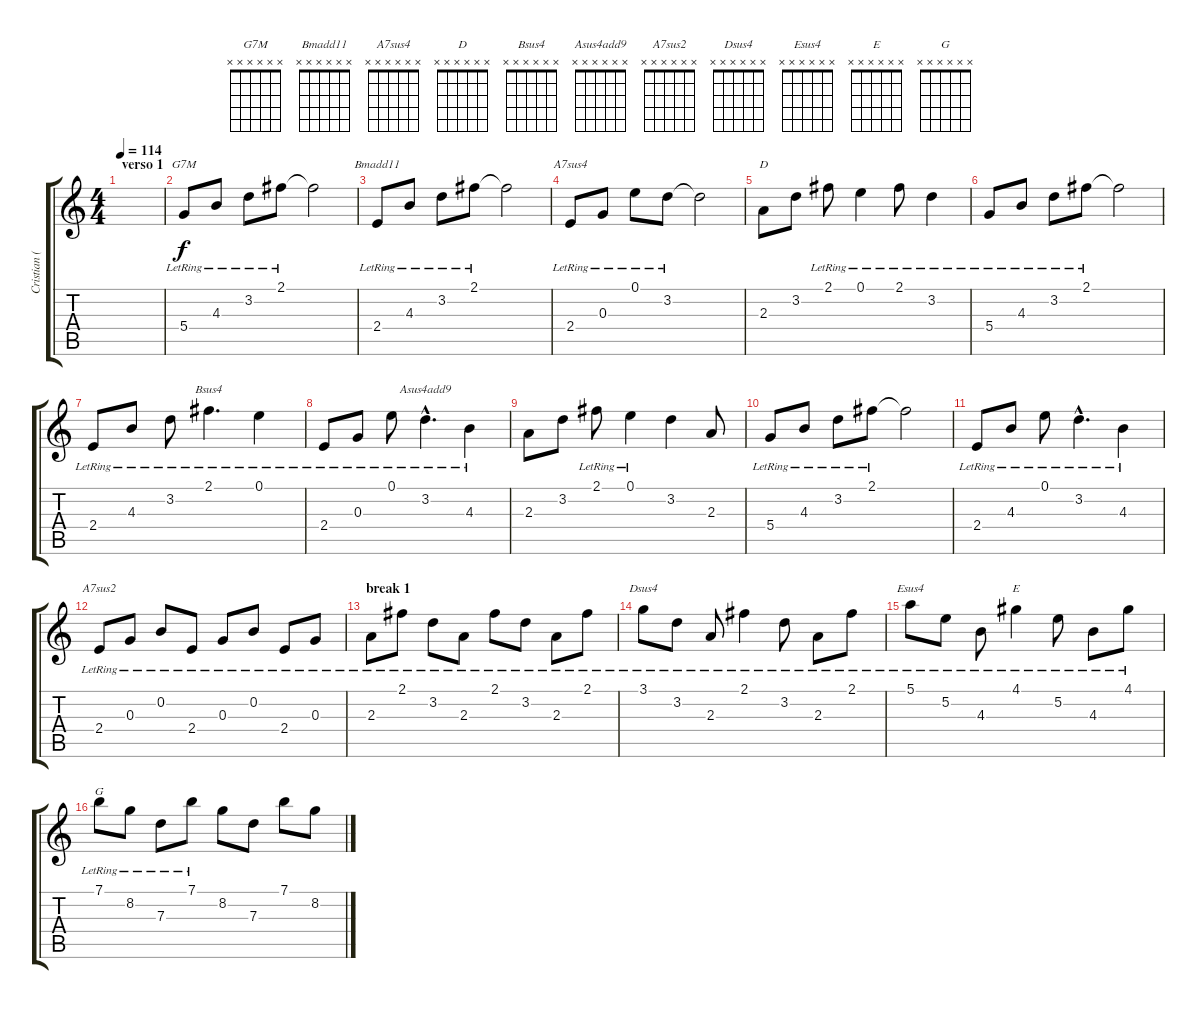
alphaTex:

\track ("Cristian (guitarra)" "Cristian (") {instrument acousticguitarsteel}
\staff {score tabs}
\tuning (E4 B3 G3 D3 A2 E2) {hide}
\chord ("G7M" x x x x x x)
\chord ("Bmadd11" x x x x x x)
\chord ("A7sus4" x x x x x x)
\chord ("D" x x x x x x)
\chord ("Bsus4" x x x x x x)
\chord ("Asus4add9" x x x x x x)
\chord ("A7sus2" x x x x x x)
\chord ("Dsus4" x x x x x x)
\chord ("Esus4" x x x x x x)
\chord ("E" x x x x x x)
\chord ("G" x x x x x x)
\ts (4 4)
\section ("" "verso 1")
\tempo 114
\clef g2
\ks c
|
5.4{lr}.8{ch "G7M"} 4.3{lr}.8 3.2{lr}.8 2.1{lr}.8 2.1{t}.2 |
2.4{lr}.8{ch "Bmadd11"} 4.3{lr}.8 3.2{lr}.8 2.1{lr}.8 2.1{t}.2 |
2.4{lr}.8{ch "A7sus4"} 0.3{lr}.8 0.1{lr}.8 3.2{lr}.8 3.2{t}.2 |
2.3.8{ch "D"} 3.2.8 2.1{lr}.8 0.1{lr}.4 2.1{lr}.8 3.2{lr}.4 |
5.4{lr}.8 4.3{lr}.8 3.2{lr}.8 2.1{lr}.8 2.1{t}.2 |
2.4{lr}.8 4.3{lr}.8 3.2{lr}.8 2.1{lr}.4{d ch "Bsus4"} 0.1{lr}.4 |
2.4{lr}.8 0.3{lr}.8 0.1{lr}.8 3.2{hac lr}.4{d ch "Asus4add9"} 4.3{lr}.4 |
2.3.8 3.2.8 2.1{lr}.8 0.1{lr}.4 3.2.4 2.3.8 |
5.4{lr}.8 4.3{lr}.8 3.2{lr}.8 2.1{lr}.8 2.1{t}.2 |
2.4{lr}.8 4.3{lr}.8 0.1{lr}.8 3.2{hac lr}.4{d} 4.3{lr}.4 |
2.4{lr}.8{ch "A7sus2"} 0.3{lr}.8 0.2{lr}.8 2.4{lr}.8 0.3{lr}.8 0.2{lr}.8 2.4{lr}.8 0.3{lr}.8 |
\section ("" "break 1")
2.3{lr}.8 2.1{lr}.8 3.2{lr}.8 2.3{lr}.8 2.1{lr}.8 3.2{lr}.8 2.3{lr}.8 2.1{lr}.8 |
3.1{lr}.8{ch "Dsus4"} 3.2{lr}.8 2.3{lr}.8 2.1{lr}.4 3.2{lr}.8 2.3{lr}.8 2.1{lr}.8 |
5.1{lr}.8{ch "Esus4"} 5.2{lr}.8 4.3{lr}.8 4.1{lr}.4{ch "E"} 5.2{lr}.8 4.3{lr}.8 4.1{lr}.8 |
7.1{lr}.8{ch "G"} 8.2{lr}.8 7.3{lr}.8 7.1{lr}.8 8.2.8 7.3.8 7.1.8 8.2.8
